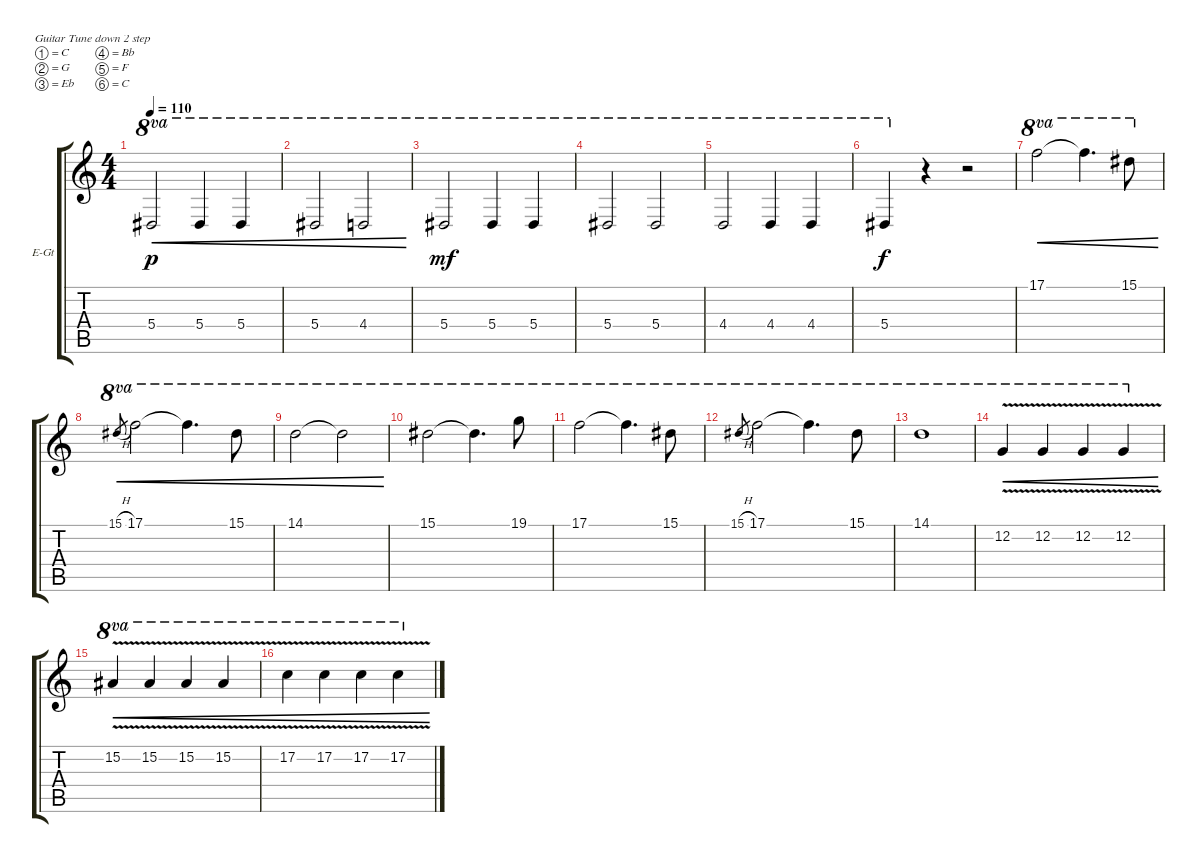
\defaultSystemsLayout 4
\bracketExtendMode groupsimilarinstruments
\firstSystemTrackNameOrientation horizontal
\otherSystemsTrackNameOrientation horizontal
\track ("Electric Guitar 11" "E-Gt") {instrument distortionguitar}
\staff {score tabs}
\tuning (C4 G3 Eb3 Bb2 F2 C2)
\ts (4 4)
\tempo 110
\clef g2
\ks c
5.4.2{ot 8va cre dy p} 5.4.4{ot 8va cre} 5.4.4{ot 8va cre} |
5.4.2{ot 8va cre} 4.4.2{ot 8va cre} |
5.4.2{ot 8va dy mf} 5.4.4{ot 8va} 5.4.4{ot 8va} |
5.4.2{ot 8va} 5.4.2{ot 8va} |
4.4.2{ot 8va} 4.4.4{ot 8va} 4.4.4{ot 8va} |
5.4.4{ot 8va dy f} r.4 r.2 |
17.1.2{ot 8va cre} 17.1{t}.4{d ot 8va cre} 15.1.8{ot 8va cre} |
15.1{h}.8{ot 8va gr cre} 17.1.2{ot 8va cre} 17.1{t}.4{d ot 8va cre} 15.1.8{ot 8va cre} |
14.1.2{ot 8va cre} 14.1{t}.2{ot 8va cre} |
15.1.2{ot 8va} 15.1{t}.4{d ot 8va} 19.1.8{ot 8va} |
17.1.2{ot 8va} 17.1{t}.4{d ot 8va} 15.1.8{ot 8va} |
15.1{h}.8{ot 8va gr} 17.1.2{ot 8va} 17.1{t}.4{d ot 8va} 15.1.8{ot 8va} |
14.1.1{ot 8va} |
12.2{v}.4{ot 8va cre} 12.2{v}.4{ot 8va cre} 12.2{v}.4{ot 8va cre} 12.2{v}.4{ot 8va cre} |
15.2{v}.4{ot 8va cre} 15.2{v}.4{ot 8va cre} 15.2{v}.4{ot 8va cre} 15.2{v}.4{ot 8va cre} |
17.2{v}.4{ot 8va cre} 17.2{v}.4{ot 8va cre} 17.2{v}.4{ot 8va cre} 17.2{v}.4{ot 8va cre}
